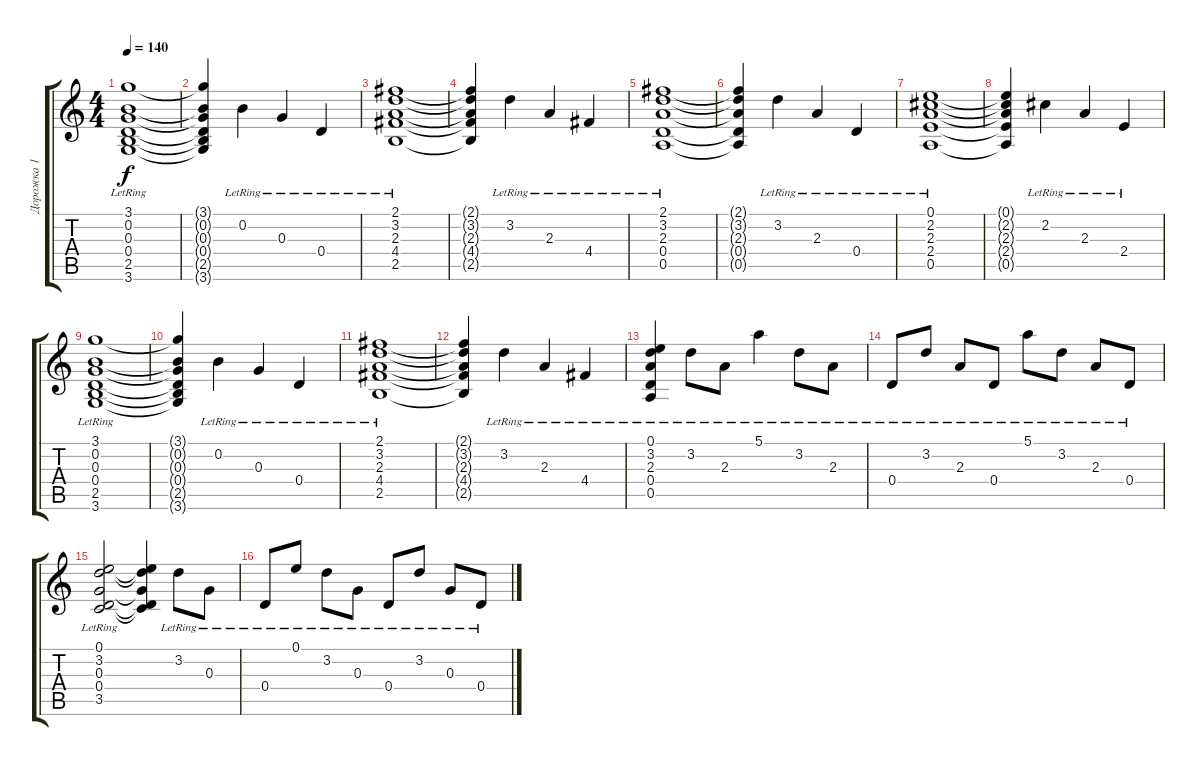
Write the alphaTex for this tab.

\track ("Дорожка 1" "Дорожка 1") {instrument acousticguitarnylon}
\staff {score tabs}
\tuning (E4 B3 G3 D3 A2 E2) {hide}
\ts (4 4)
\tempo 140
\clef g2
\ks c
(3.1{lr} 0.2{lr} 0.3{lr} 0.4{lr} 2.5{lr} 3.6{lr}).1{dy f} |
(3.1{t} 0.2{t} 0.3{t} 0.4{t} 2.5{t} 3.6{t}).4 0.2{lr}.4 0.3{lr}.4 0.4{lr}.4 |
(2.1{lr} 3.2{lr} 2.3{lr} 4.4{lr} 2.5{lr}).1 |
(2.1{t} 3.2{t} 2.3{t} 4.4{t} 2.5{t}).4 3.2{lr}.4 2.3{lr}.4 4.4{lr}.4 |
(2.1{lr} 3.2{lr} 2.3{lr} 0.4{lr} 0.5{lr}).1 |
(2.1{t} 3.2{t} 2.3{t} 0.4{t} 0.5{t}).4 3.2{lr}.4 2.3{lr}.4 0.4{lr}.4 |
(0.1{lr} 2.2{lr} 2.3{lr} 2.4{lr} 0.5{lr}).1 |
(0.1{t} 2.2{t} 2.3{t} 2.4{t} 0.5{t}).4 2.2{lr}.4 2.3{lr}.4 2.4{lr}.4 |
(3.1{lr} 0.2{lr} 0.3{lr} 0.4{lr} 2.5{lr} 3.6{lr}).1 |
(3.1{t} 0.2{t} 0.3{t} 0.4{t} 2.5{t} 3.6{t}).4 0.2{lr}.4 0.3{lr}.4 0.4{lr}.4 |
(2.1{lr} 3.2{lr} 2.3{lr} 4.4{lr} 2.5{lr}).1 |
(2.1{t} 3.2{t} 2.3{t} 4.4{t} 2.5{t}).4 3.2{lr}.4 2.3{lr}.4 4.4{lr}.4 |
(0.1{lr} 3.2{lr} 2.3{lr} 0.4{lr} 0.5{lr}).4 3.2{lr}.8 2.3{lr}.8 5.1{lr}.4 3.2{lr}.8 2.3{lr}.8 |
0.4{lr}.8 3.2{lr}.8 2.3{lr}.8 0.4{lr}.8 5.1{lr}.8 3.2{lr}.8 2.3{lr}.8 0.4{lr}.8 |
(0.1{lr} 3.2{lr} 0.3{lr} 0.4{lr} 3.5{lr}).2 (0.1{t} 3.2{t} 0.3{t} 0.4{t} 3.5{t}).4 3.2{lr}.8 0.3{lr}.8 |
0.4{lr}.8 0.1{lr}.8 3.2{lr}.8 0.3{lr}.8 0.4{lr}.8 3.2{lr}.8 0.3{lr}.8 0.4{lr}.8
